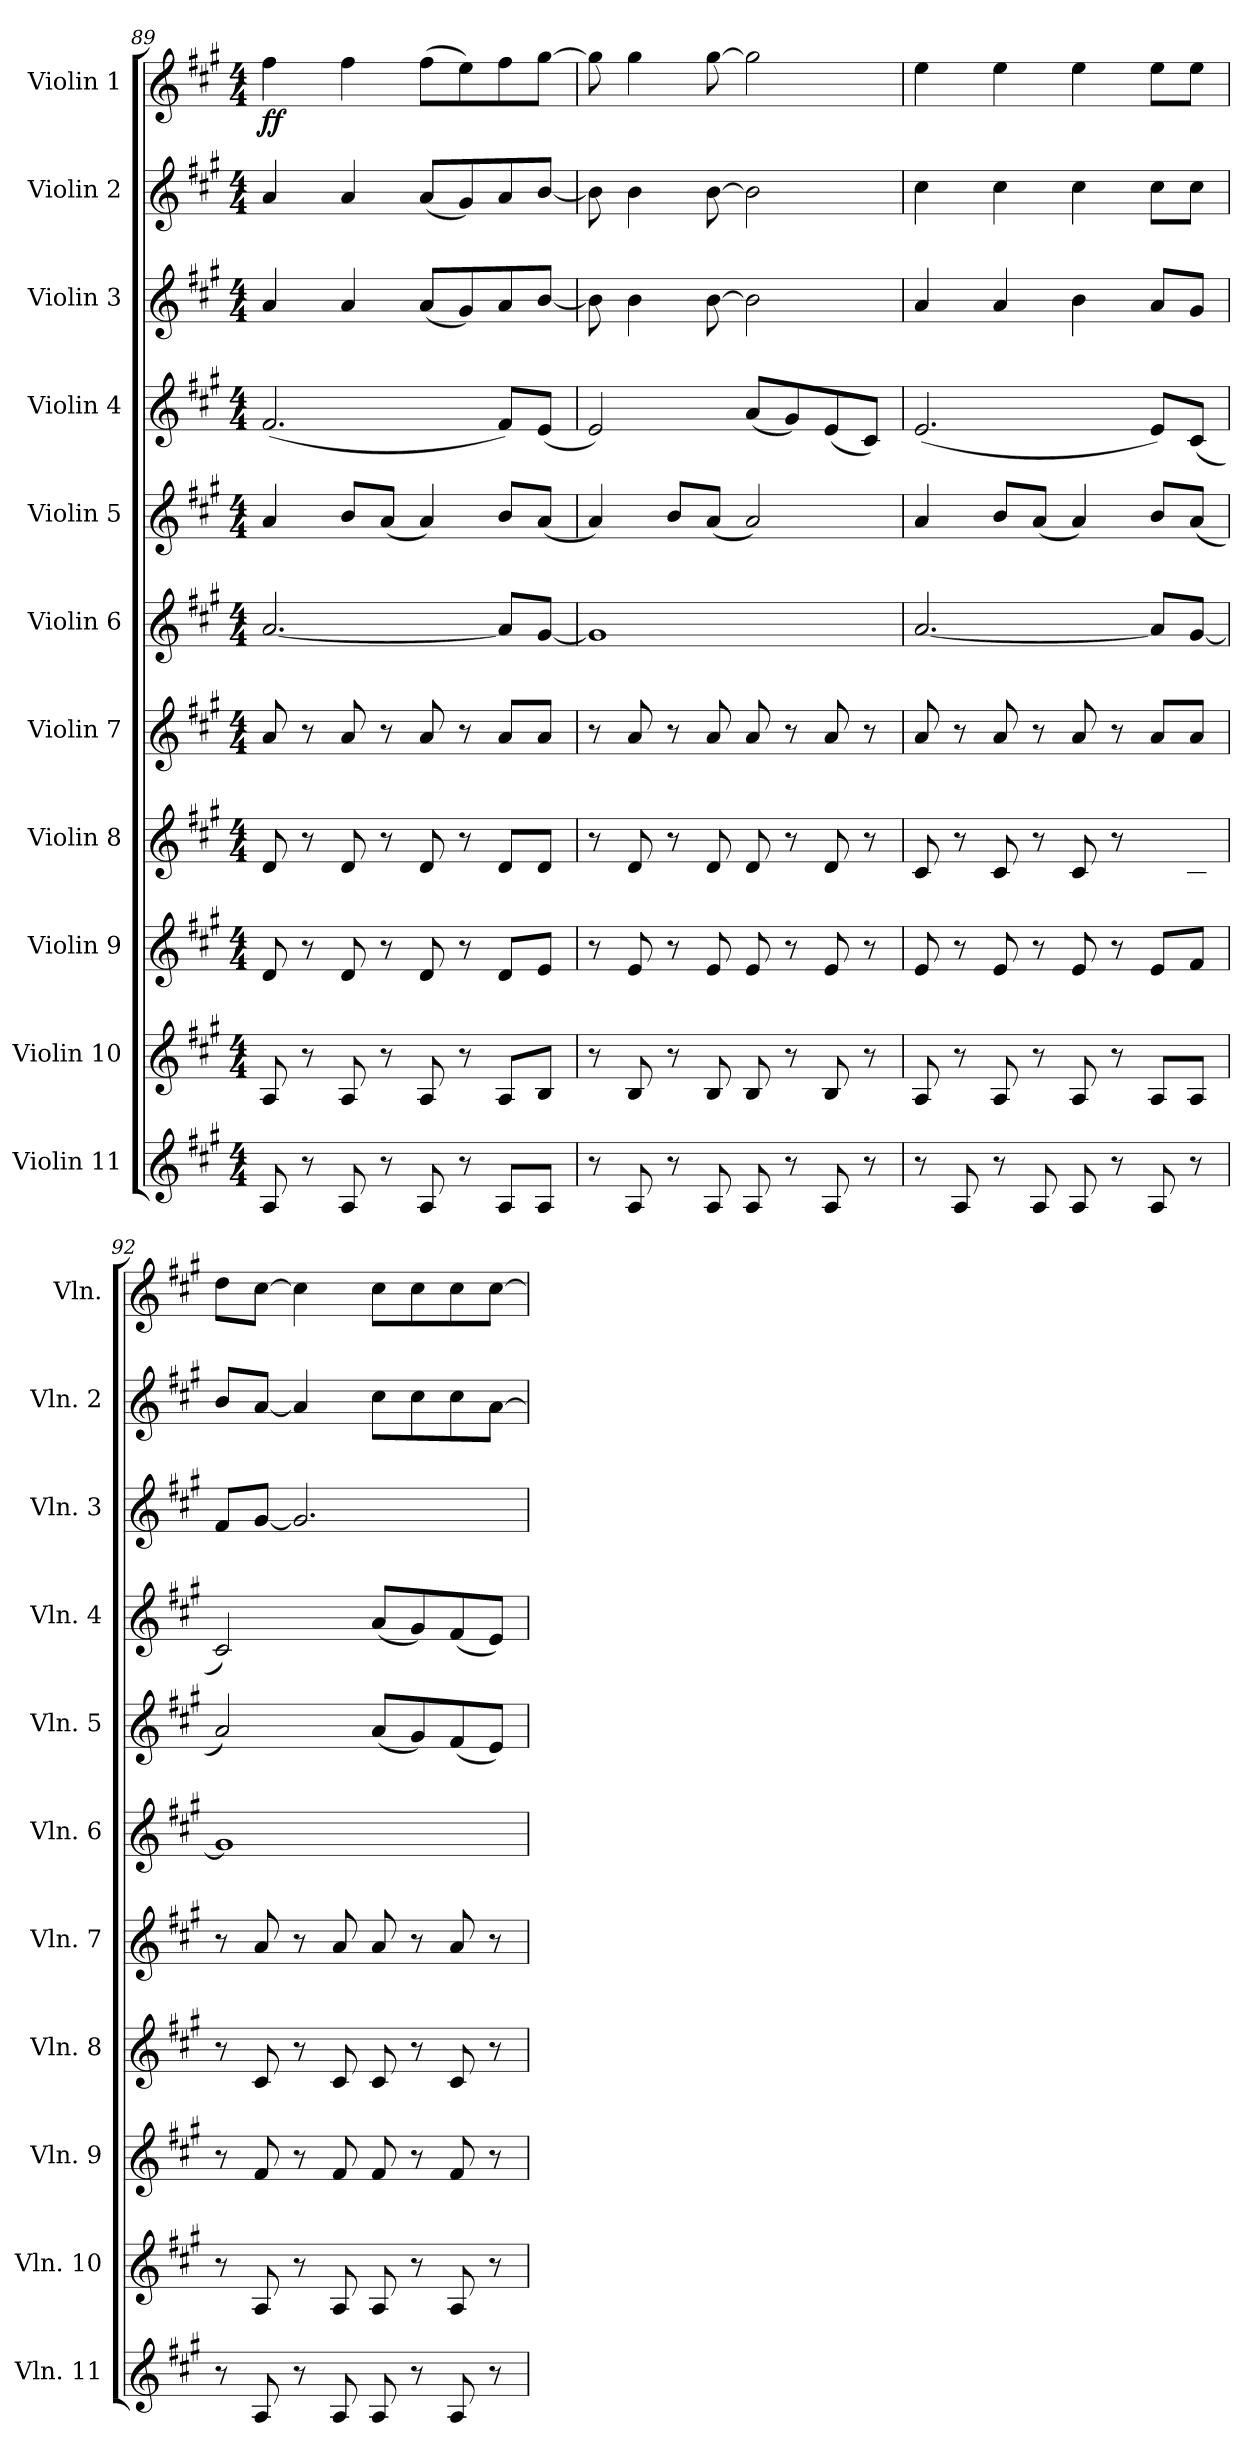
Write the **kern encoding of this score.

**kern	**kern	**kern	**kern	**kern	**kern	**kern	**kern	**kern	**kern	**kern	**dynam
*part11	*part10	*part9	*part8	*part7	*part6	*part5	*part4	*part3	*part2	*part1	*part1
*staff11	*staff10	*staff9	*staff8	*staff7	*staff6	*staff5	*staff4	*staff3	*staff2	*staff1	*staff1
*I"Violin 11	*I"Violin 10	*I"Violin 9	*I"Violin 8	*I"Violin 7	*I"Violin 6	*I"Violin 5	*I"Violin 4	*I"Violin 3	*I"Violin 2	*I"Violin 1	*
*I'Vln. 11	*I'Vln. 10	*I'Vln. 9	*I'Vln. 8	*I'Vln. 7	*I'Vln. 6	*I'Vln. 5	*I'Vln. 4	*I'Vln. 3	*I'Vln. 2	*I'Vln.	*
!!LO:LB:g=z
*clefG2	*clefG2	*clefG2	*clefG2	*clefG2	*clefG2	*clefG2	*clefG2	*clefG2	*clefG2	*clefG2	*
*k[f#c#g#]	*k[f#c#g#]	*k[f#c#g#]	*k[f#c#g#]	*k[f#c#g#]	*k[f#c#g#]	*k[f#c#g#]	*k[f#c#g#]	*k[f#c#g#]	*k[f#c#g#]	*k[f#c#g#]	*
*M4/4	*M4/4	*M4/4	*M4/4	*M4/4	*M4/4	*M4/4	*M4/4	*M4/4	*M4/4	*M4/4	*
=89	=89	=89	=89	=89	=89	=89	=89	=89	=89	=89	=89
!	!	!	!	!	!	!	!	!	!	!	!LO:DY:b
8A/	8A/	8d/	8d/	8a/	[2.a/	4a/	(<2.f#/	4a/	4a/	4ff#\	ff
8r	8r	8r	8r	8r	.	.	.	.	.	.	.
8A/	8A/	8d/	8d/	8a/	.	8b/L	.	4a/	4a/	4ff#\	.
8r	8r	8r	8r	8r	.	(<8a/J	.	.	.	.	.
8A/	8A/	8d/	8d/	8a/	.	4a/)	.	(<8a/L	(<8a/L	(>8ff#\L	.
8r	8r	8r	8r	8r	.	.	.	8g#/)	8g#/)	8ee\)	.
8A/L	8A/L	8d/L	8d/L	8a/L	8a/L]	8b/L	8f#/L)	8a/	8a/	8ff#\	.
8A/J	8B/J	8e/J	8d/J	8a/J	[8g#/J	(<8a/J	(<8e/J	[8b/J	[8b/J	[8gg#\J	.
=90	=90	=90	=90	=90	=90	=90	=90	=90	=90	=90	=90
8r	8r	8r	8r	8r	1g#]	4a/)	2e/)	8b\]	8b\]	8gg#\]	.
8A/	8B/	8e/	8d/	8a/	.	.	.	4b\	4b\	4gg#\	.
8r	8r	8r	8r	8r	.	8b/L	.	.	.	.	.
8A/	8B/	8e/	8d/	8a/	.	(<8a/J	.	[8b\	[8b\	[8gg#\	.
8A/	8B/	8e/	8d/	8a/	.	2a/)	(<8a/L	2b\]	2b\]	2gg#\]	.
8r	8r	8r	8r	8r	.	.	8g#/)	.	.	.	.
8A/	8B/	8e/	8d/	8a/	.	.	(<8e/	.	.	.	.
8r	8r	8r	8r	8r	.	.	8c#/J)	.	.	.	.
=91	=91	=91	=91	=91	=91	=91	=91	=91	=91	=91	=91
8r	8A/	8e/	8c#/	8a/	[2.a/	4a/	(<2.e/	4a/	4cc#\	4ee\	.
8A/	8r	8r	8r	8r	.	.	.	.	.	.	.
8r	8A/	8e/	8c#/	8a/	.	8b/L	.	4a/	4cc#\	4ee\	.
8A/	8r	8r	8r	8r	.	(<8a/J	.	.	.	.	.
8A/	8A/	8e/	8c#/	8a/	.	4a/)	.	4b\	4cc#\	4ee\	.
8r	8r	8r	8r	8r	.	.	.	.	.	.	.
8A/	8A/L	8e/L	8c#/Lyy	8a/L	8a/L]	8b/L	8e/L)	8a/L	8cc#\L	8ee\L	.
8r	8A/J	8f#/J	8c#/J	8a/J	[8g#/J	(<8a/J	(<8c#/J	8g#/J	8cc#\J	8ee\J	.
=92	=92	=92	=92	=92	=92	=92	=92	=92	=92	=92	=92
8r	8r	8r	8r	8r	1g#]	2a/)	2c#/)	8f#/L	8b/L	8dd\L	.
8A/	8A/	8f#/	8c#/	8a/	.	.	.	[8g#/J	[8a/J	[8cc#\J	.
8r	8r	8r	8r	8r	.	.	.	2.g#/]	4a/]	4cc#\]	.
8A/	8A/	8f#/	8c#/	8a/	.	.	.	.	.	.	.
8A/	8A/	8f#/	8c#/	8a/	.	(<8a/L	(<8a/L	.	8cc#\L	8cc#\L	.
8r	8r	8r	8r	8r	.	8g#/)	8g#/)	.	8cc#\	8cc#\	.
8A/	8A/	8f#/	8c#/	8a/	.	(<8f#/	(<8f#/	.	8cc#\	8cc#\	.
8r	8r	8r	8r	8r	.	8e/J)	8e/J)	.	[8a\J	[8cc#\J	.
=	=	=	=	=	=	=	=	=	=	=	=
*-	*-	*-	*-	*-	*-	*-	*-	*-	*-	*-	*-
